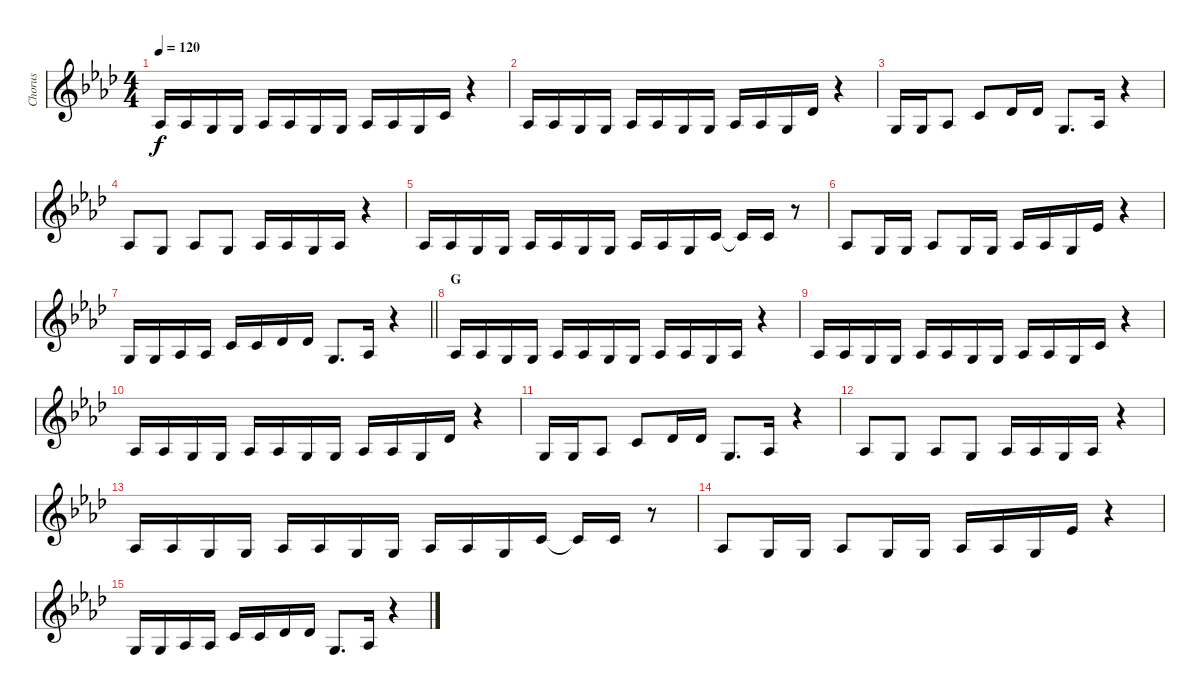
\track ("Chorus" "Chorus") {instrument violin}
\staff {score}
\tuning (E4 B3 G3 D3 A2 E2) {hide}
\ts (4 4)
\tempo 120
\clef g2
\ks ab
1.3.16{dy f} 1.3.16 0.3.16 0.3.16 1.3.16 1.3.16 0.3.16 0.3.16 1.3.16 1.3.16 0.3.16 1.2.16 r.4 |
1.3.16 1.3.16 0.3.16 0.3.16 1.3.16 1.3.16 0.3.16 0.3.16 1.3.16 1.3.16 0.3.16 2.2.16 r.4 |
0.3.16 0.3.16 1.3.8 1.2.8 2.2.16 2.2.16 0.3.8{d} 1.3.16 r.4 |
1.3.8 0.3.8 1.3.8 0.3.8 1.3.16 1.3.16 0.3.16 1.3.16 r.4 |
1.3.16 1.3.16 0.3.16 0.3.16 1.3.16 1.3.16 0.3.16 0.3.16 1.3.16 1.3.16 0.3.16 1.2.16 1.2{t}.16 1.2.16 r.8 |
1.3.8 0.3.16 0.3.16 1.3.8 0.3.16 0.3.16 1.3.16 1.3.16 0.3.16 4.2.16 r.4 |
\barLineRight lightlight
0.3.16 0.3.16 1.3.16 1.3.16 1.2.16 1.2.16 2.2.16 2.2.16 0.3.8{d} 1.3.16 r.4 |
\section ("" "G")
1.3.16 1.3.16 0.3.16 0.3.16 1.3.16 1.3.16 0.3.16 0.3.16 1.3.16 1.3.16 0.3.16 1.3.16 r.4 |
1.3.16 1.3.16 0.3.16 0.3.16 1.3.16 1.3.16 0.3.16 0.3.16 1.3.16 1.3.16 0.3.16 1.2.16 r.4 |
1.3.16 1.3.16 0.3.16 0.3.16 1.3.16 1.3.16 0.3.16 0.3.16 1.3.16 1.3.16 0.3.16 2.2.16 r.4 |
0.3.16 0.3.16 1.3.8 1.2.8 2.2.16 2.2.16 0.3.8{d} 1.3.16 r.4 |
1.3.8 0.3.8 1.3.8 0.3.8 1.3.16 1.3.16 0.3.16 1.3.16 r.4 |
1.3.16 1.3.16 0.3.16 0.3.16 1.3.16 1.3.16 0.3.16 0.3.16 1.3.16 1.3.16 0.3.16 1.2.16 1.2{t}.16 1.2.16 r.8 |
1.3.8 0.3.16 0.3.16 1.3.8 0.3.16 0.3.16 1.3.16 1.3.16 0.3.16 4.2.16 r.4 |
0.3.16 0.3.16 1.3.16 1.3.16 1.2.16 1.2.16 2.2.16 2.2.16 0.3.8{d} 1.3.16 r.4
